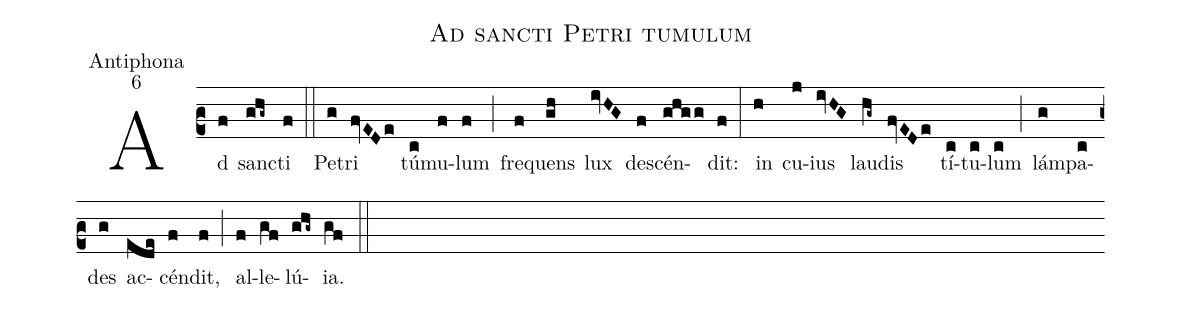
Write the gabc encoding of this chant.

name:Ad sancti Petri tumulum;
office-part:Antiphona;
mode:6;
%%
(c2) Ad(f) san(ghg~)cti(f) (::)
Pe(g)tri(fvEDe) tú(c)mu(f)lum(f) (;) fre(f)quens(gh) lux(ivHG) de(f)scén(ghgg)dit:(f) (:)
in(h) cu(j)ius(ivHG) lau(hg~)dis(fvEDe) tí(c)tu(c)lum(c) (;) lám(g)pa(c)des(g) ac(ede)cén(f)dit,(f) (;) al(f)le(gf)lú(ghg~)ia.(gf) (::)
